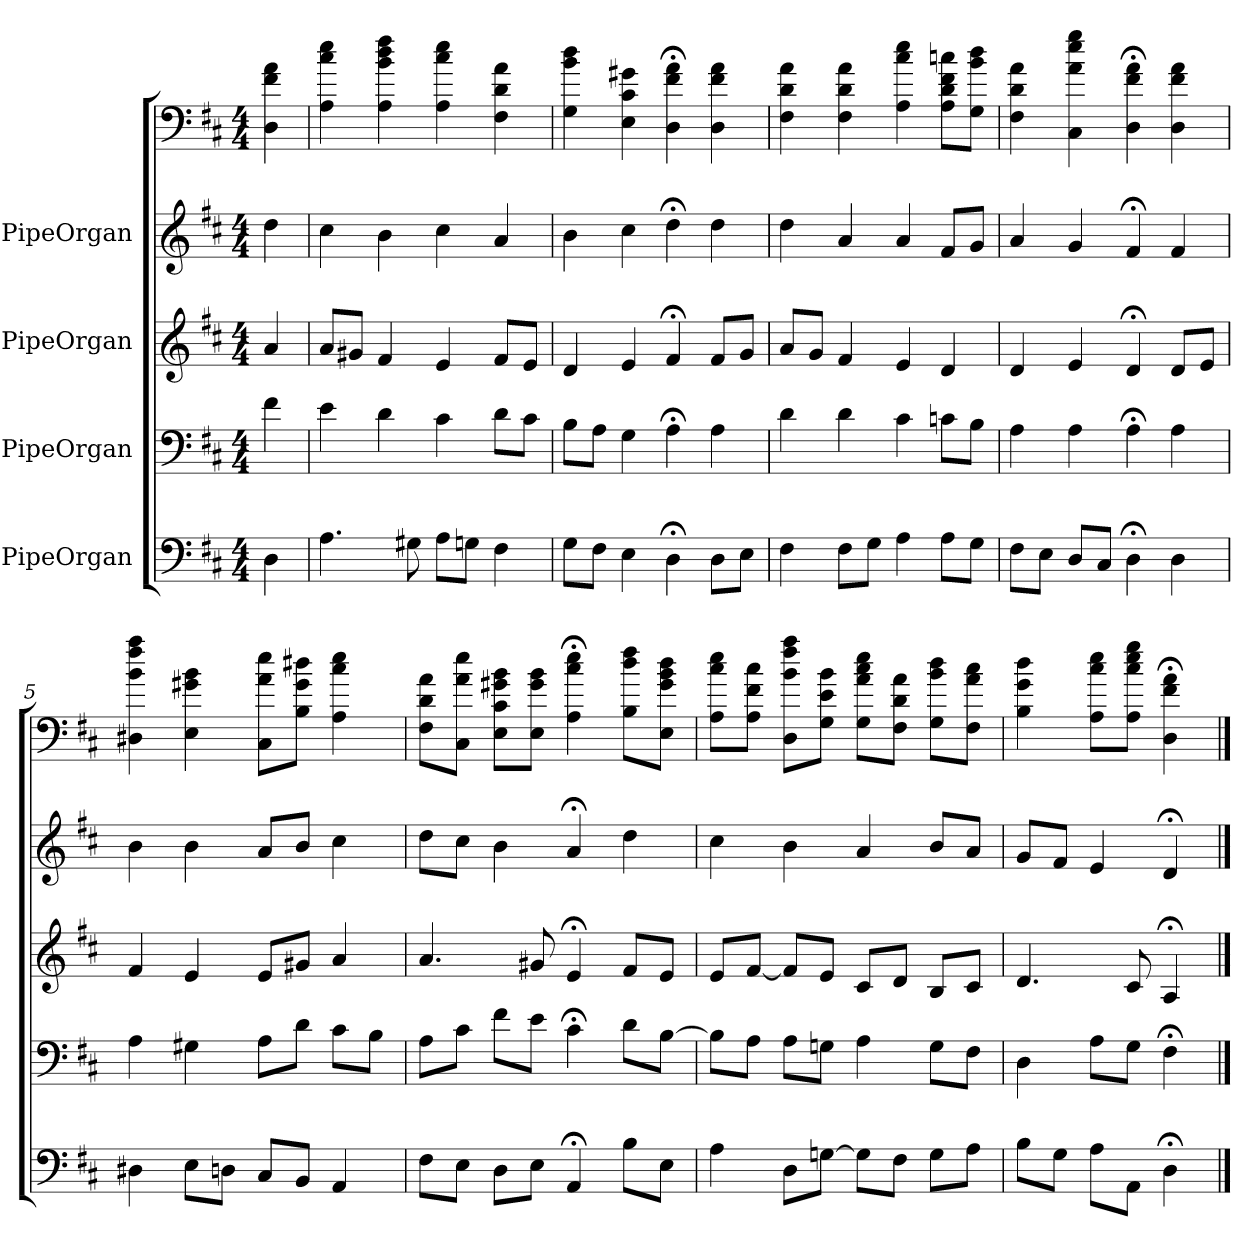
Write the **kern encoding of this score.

**kern	**kern	**kern	**kern	**kern
*part5	*part4	*part3	*part2	*part1
*staff5	*staff4	*staff3	*staff2	*staff1
*I"PipeOrgan	*I"PipeOrgan	*I"PipeOrgan	*I"PipeOrgan	*
*k[f#c#]	*k[f#c#]	*k[f#c#]	*k[f#c#]	*k[f#c#]
*D:	*D:	*D:	*D:	*D:
*M4/4	*M4/4	*M4/4	*M4/4	*M4/4
*MM60	*MM60	*MM60	*MM60	*MM60
=	=	=	=	=
4D	4f#	4a	4dd	4D 4f# 4a
=1	=1	=1	=1	=1
4.A	4e	8aL	4cc#	4A 4cc# 4ee
.	.	8g#XJ	.	.
.	4d	4f#	4b	4A 4b 4dd 4ff#
8G#X	.	.	.	.
8AL	4c#	4e	4cc#	4A 4cc# 4ee
8GnJ	.	.	.	.
4F#	8dL	8f#L	4a	4F# 4d 4a
.	8c#J	8eJ	.	.
=2	=2	=2	=2	=2
8GL	8BL	4d	4b	4G 4b 4dd
8F#J	8AJ	.	.	.
4E	4G	4e	4cc#	4E 4c# 4g#X
4D;<	4A;<	4f#;<	4dd;<	4D;< 4f#;< 4a;<
8DL	4A	8f#L	4dd	4D 4f# 4a
8EJ	.	8gJ	.	.
=3	=3	=3	=3	=3
4F#	4d	8aL	4dd	4F# 4d 4a
.	.	8gJ	.	.
8F#L	4d	4f#	4a	4F# 4d 4a
8GJ	.	.	.	.
4A	4c#	4e	4a	4A 4cc# 4ee
8AL	8cnL	4d	8f#L	8A 8d 8f# 8ccnL
8GJ	8BJ	.	8gJ	8G 8b 8ddJ
=4	=4	=4	=4	=4
8F#L	4A	4d	4a	4F# 4d 4a
8EJ	.	.	.	.
8DL	4A	4e	4g	4C# 4a 4ee 4gg
8C#J	.	.	.	.
4D;<	4A;<	4d;<	4f#;<	4D;< 4f#;< 4a;<
4D	4A	8dL	4f#	4D 4f# 4a
.	.	8eJ	.	.
=5	=5	=5	=5	=5
4D#X	4A	4f#	4b	4D#X 4b 4ff# 4aa
8EL	4G#X	4e	4b	4E 4g#X 4b
8DnJ	.	.	.	.
8C#L	8AL	8eL	8aL	8C# 8a 8eeL
8BBJ	8dJ	8g#XJ	8bJ	8B 8g# 8dd#XJ
4AA	8c#L	4a	4cc#	4A 4cc# 4ee
.	8BJ	.	.	.
=6	=6	=6	=6	=6
8F#L	8AL	4.a	8ddL	8F# 8d 8aL
8EJ	8c#J	.	8cc#J	8C# 8a 8eeJ
8DL	8f#L	.	4b	8E 8c# 8g#X 8bL
8EJ	8eJ	8g#X	.	8E 8g# 8bJ
4AA;<	4c#;<	4e;<	4a;<	4A;< 4cc#;< 4ee;<
8BL	8dL	8f#L	4dd	8B 8dd 8ff#L
8EJ	[8BJ	8eJ	.	8E 8g# 8b 8ddJ
=7	=7	=7	=7	=7
4A	8BL]	8eL	4cc#	8A 8cc# 8eeL
.	8AJ	[8f#J	.	8A 8f# 8cc#J
8DL	8AL	8f#L]	4b	8D 8b 8ff# 8aaL
[8GnJ	8GnJ	8eJ	.	8G 8e 8bJ
8GL]	4A	8c#L	4a	8G 8a 8cc# 8eeL
8F#J	.	8dJ	.	8F# 8d 8aJ
8GL	8GL	8BL	8bL	8G 8b 8ddL
8AJ	8F#J	8c#J	8aJ	8F# 8a 8cc#J
=8	=8	=8	=8	=8
8BL	4D	4.d	8gL	4B 4g 4dd
8GJ	.	.	8f#J	.
8AL	8AL	.	4e	8A 8cc# 8eeL
8AAJ	8GJ	8c#	.	8A 8cc# 8ee 8ggJ
4D;<	4F#;<	4A;<	4d;<	4D;< 4f#;< 4a;<
==	==	==	==	==
*-	*-	*-	*-	*-
